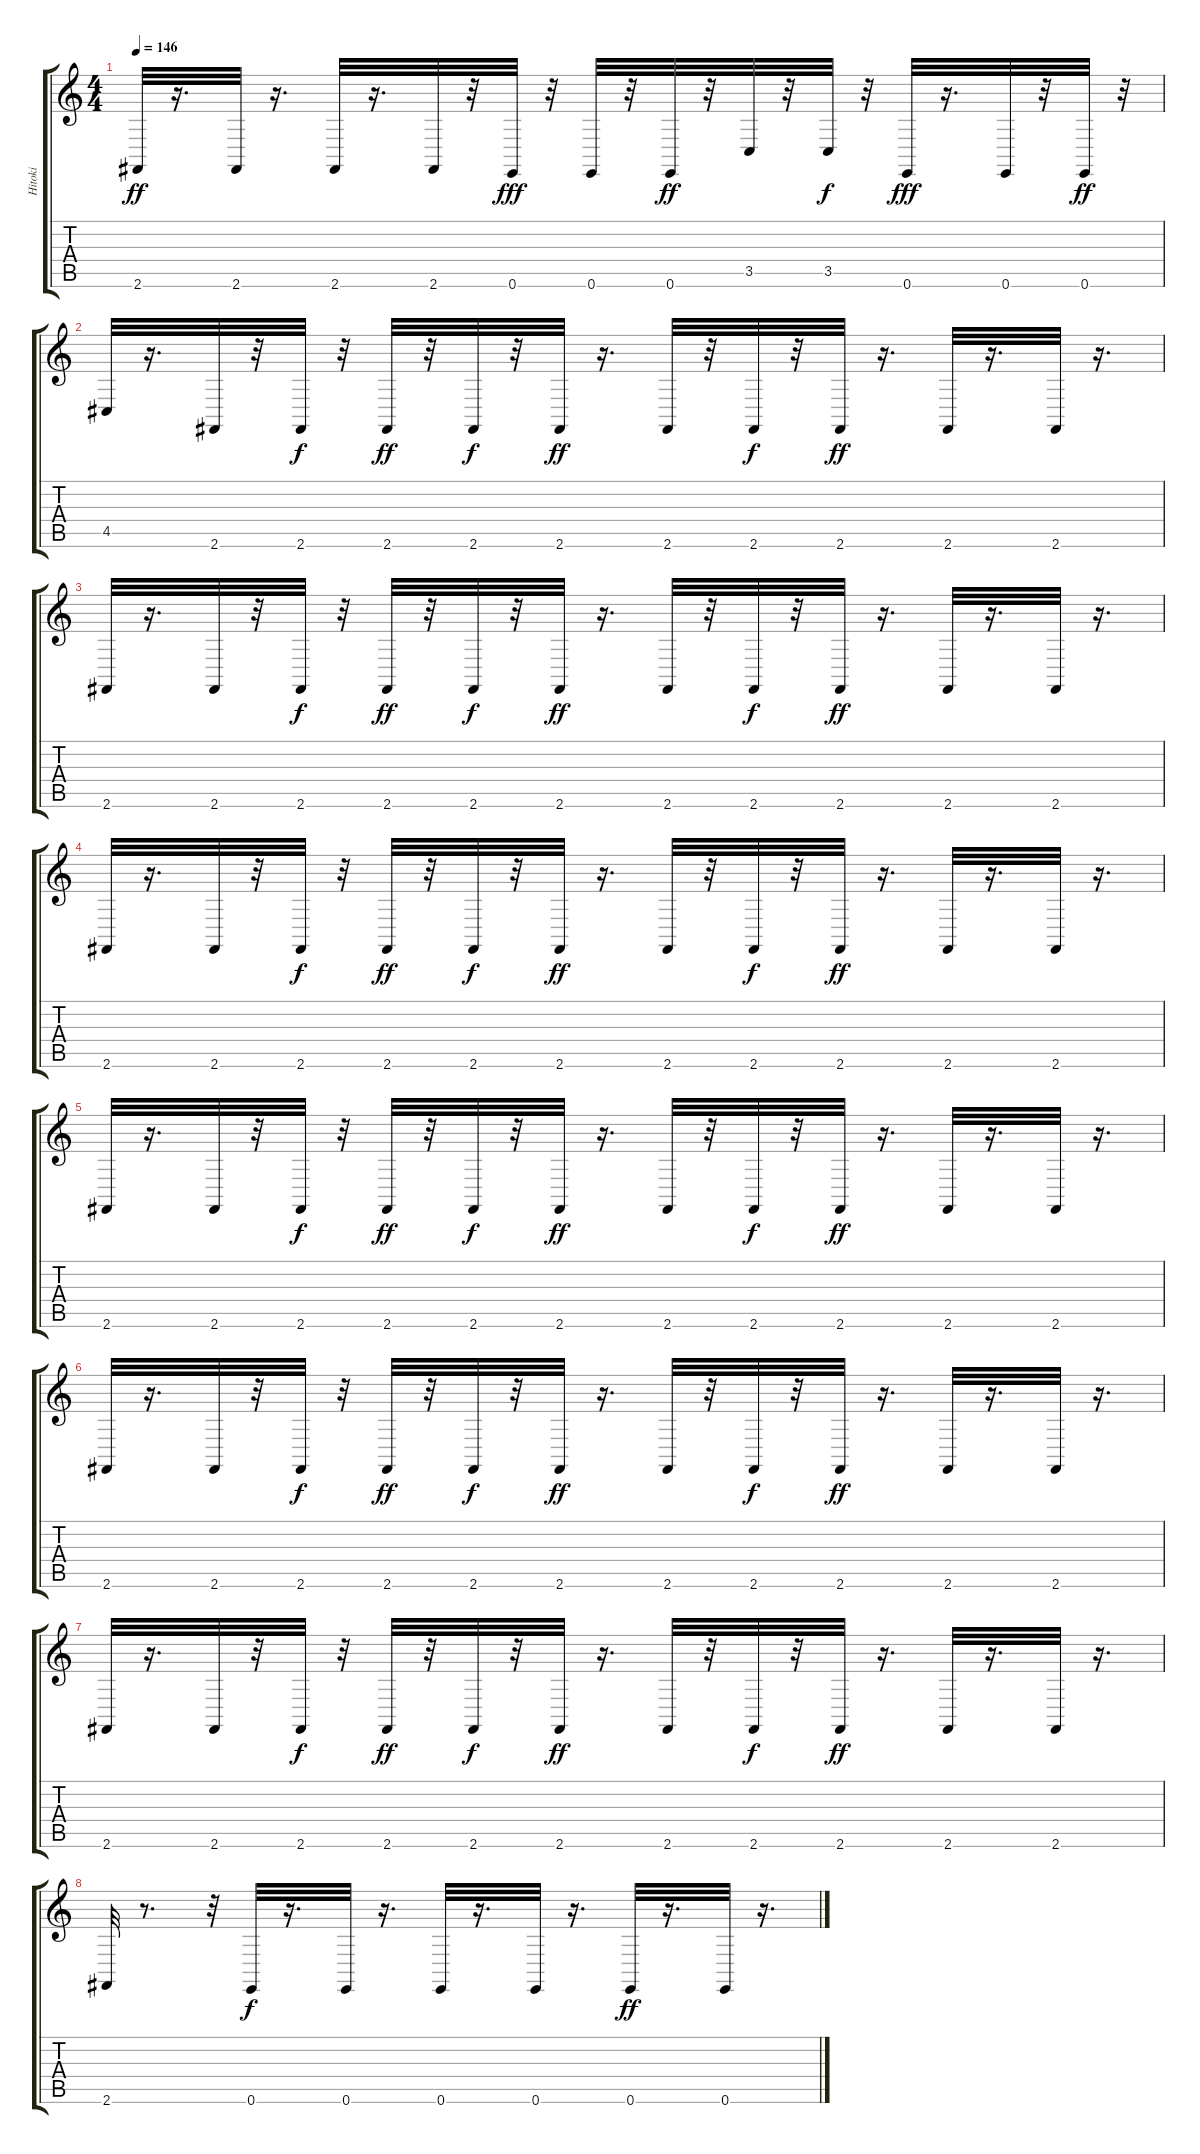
\track ("Hitoki " "Hitoki ") {instrument acousticgrandpiano}
\staff {score tabs}
\tuning (E4 B3 G3 D3 A2 E2) {hide}
\ts (4 4)
\tempo 146
\clef g2
\ks c
2.6.32{dy ff} r.16{d} 2.6.32 r.16{d} 2.6.32 r.16{d} 2.6.32 r.32 0.6.32{dy fff} r.32 0.6.32 r.32 0.6.32{dy ff} r.32 3.5.32 r.32 3.5.32{dy f} r.32 0.6.32{dy fff} r.16{d} 0.6.32 r.32 0.6.32{dy ff} r.32 |
4.5.32 r.16{d} 2.6.32 r.32 2.6.32{dy f} r.32 2.6.32{dy ff} r.32 2.6.32{dy f} r.32 2.6.32{dy ff} r.16{d} 2.6.32 r.32 2.6.32{dy f} r.32 2.6.32{dy ff} r.16{d} 2.6.32 r.16{d} 2.6.32 r.16{d} |
2.6.32 r.16{d} 2.6.32 r.32 2.6.32{dy f} r.32 2.6.32{dy ff} r.32 2.6.32{dy f} r.32 2.6.32{dy ff} r.16{d} 2.6.32 r.32 2.6.32{dy f} r.32 2.6.32{dy ff} r.16{d} 2.6.32 r.16{d} 2.6.32 r.16{d} |
2.6.32 r.16{d} 2.6.32 r.32 2.6.32{dy f} r.32 2.6.32{dy ff} r.32 2.6.32{dy f} r.32 2.6.32{dy ff} r.16{d} 2.6.32 r.32 2.6.32{dy f} r.32 2.6.32{dy ff} r.16{d} 2.6.32 r.16{d} 2.6.32 r.16{d} |
2.6.32 r.16{d} 2.6.32 r.32 2.6.32{dy f} r.32 2.6.32{dy ff} r.32 2.6.32{dy f} r.32 2.6.32{dy ff} r.16{d} 2.6.32 r.32 2.6.32{dy f} r.32 2.6.32{dy ff} r.16{d} 2.6.32 r.16{d} 2.6.32 r.16{d} |
2.6.32 r.16{d} 2.6.32 r.32 2.6.32{dy f} r.32 2.6.32{dy ff} r.32 2.6.32{dy f} r.32 2.6.32{dy ff} r.16{d} 2.6.32 r.32 2.6.32{dy f} r.32 2.6.32{dy ff} r.16{d} 2.6.32 r.16{d} 2.6.32 r.16{d} |
2.6.32 r.16{d} 2.6.32 r.32 2.6.32{dy f} r.32 2.6.32{dy ff} r.32 2.6.32{dy f} r.32 2.6.32{dy ff} r.16{d} 2.6.32 r.32 2.6.32{dy f} r.32 2.6.32{dy ff} r.16{d} 2.6.32 r.16{d} 2.6.32 r.16{d} |
2.6.32 r.8{d} r.32 0.6.32{dy f} r.16{d} 0.6.32 r.16{d} 0.6.32 r.16{d} 0.6.32 r.16{d} 0.6.32{dy ff} r.16{d} 0.6.32 r.16{d}
